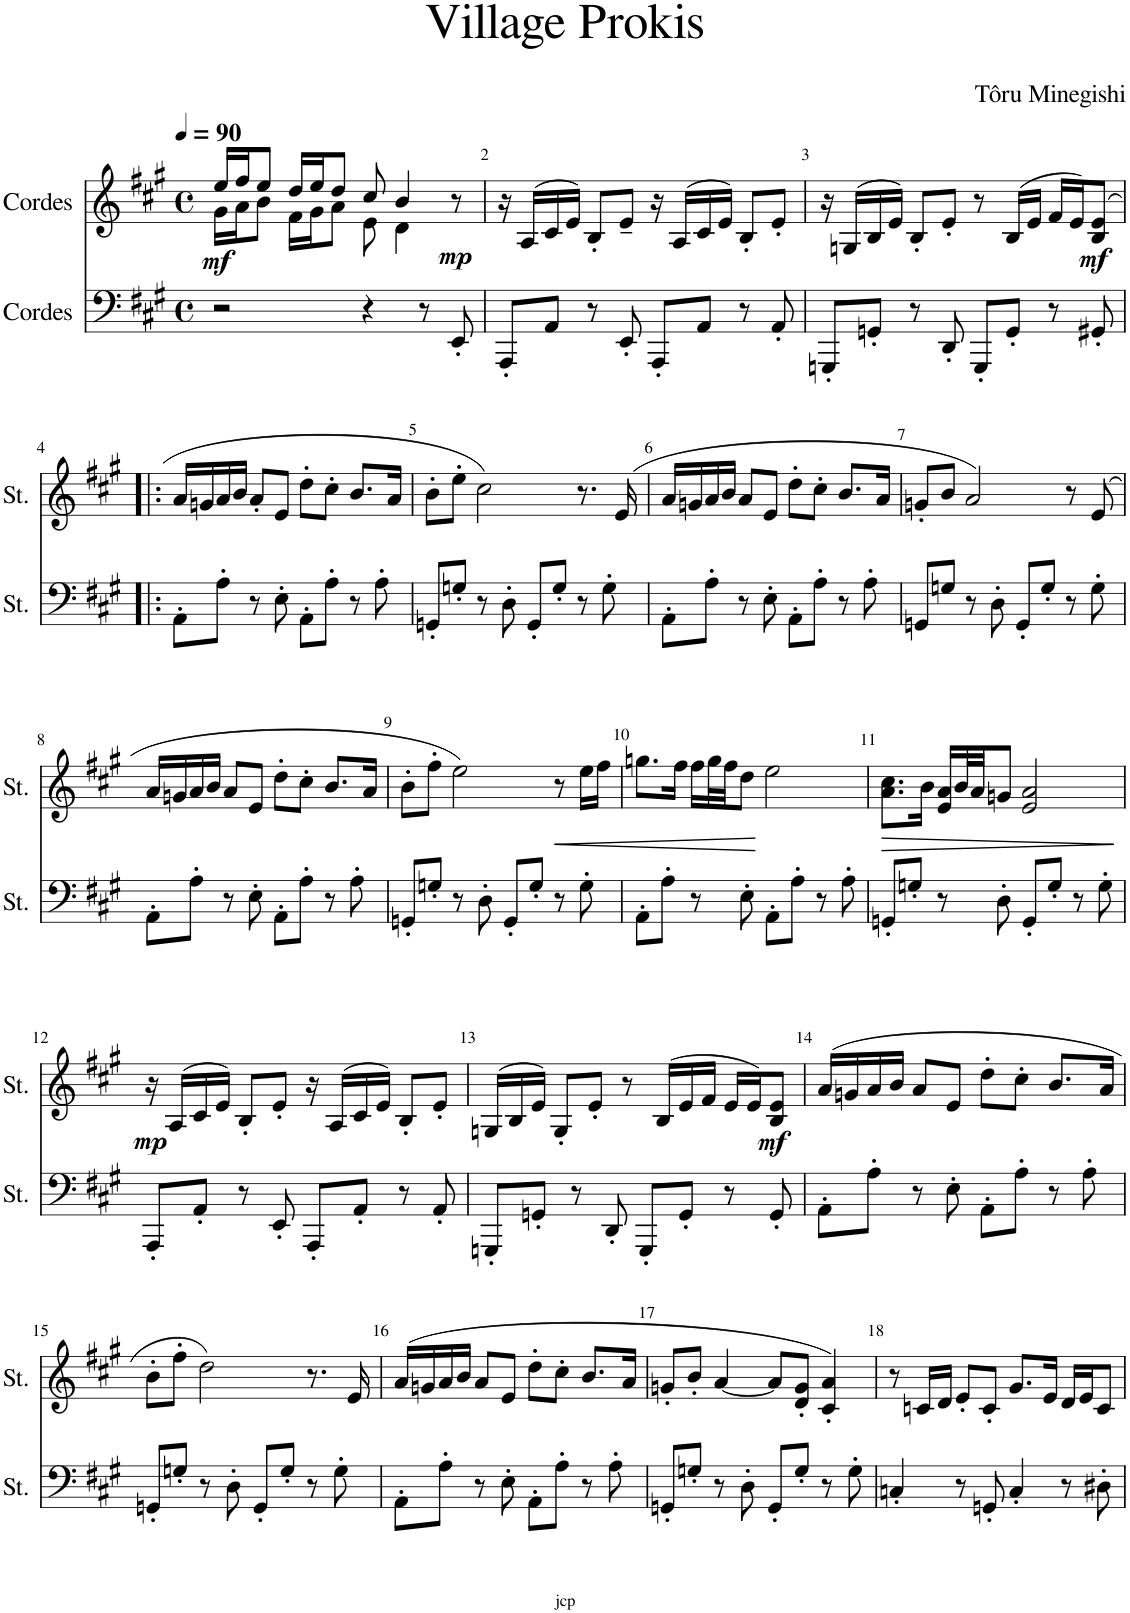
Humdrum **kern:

**kern	**kern	**dynam
*part2	*part1	*part1
*staff2	*staff1	*staff1
*I"Cordes	*I"Cordes	*
*clefF4	*clefG2	*
*k[f#c#g#]	*k[f#c#g#]	*
*M4/4	*M4/4	*
*met(c)	*met(c)	*
*MM90	*MM90	*
=1	=1	=1
*	*^	*
!	!	!	!LO:DY:b
2r	16ee/LL	16g#\LL	mf
.	16ff#/J	16a\J	.
.	8ee/J	8b\J	.
.	16dd/LL	16f#\LL	.
.	16ee/J	16g#\J	.
.	8dd/J	8a\J	.
4r	8cc#/	8e\	.
.	4b/	4d\	.
8r	.	.	.
!	!	!	!LO:DY:b
8EE'/	8r	8ryy	mp
*	*v	*v	*
=2	=2	=2
8AAA'/L	16r	.
.	(>16A/LL	.
8AA/J	16c#/	.
.	16e/JJ)	.
8r	8B'/L	.
8EE'/	8e~/J	.
8AAA'/L	16r	.
.	(>16A/LL	.
8AA/J	16c#/	.
.	16e/JJ)	.
8r	8B'/L	.
8AA'/	8e'/J	.
=3	=3	=3
8GGGn'/L	16r	.
.	(>16Gn/LL	.
8GGn'/J	16B/	.
.	16e/JJ)	.
8r	8B'/L	.
8DD'/	8e'/J	.
8GGG'/L	8r	.
8GG'/J	(>16B/LL	.
.	16e/JJ	.
8r	16f#/LL	.
.	16e/J)	.
!	!	!LO:DY:b
8GG#X'/	(8B/ 8e/J	mf
!!LO:LB:g=z
=4!|:	=4!|:	=4!|:
8AA'\L	16a/LL	.
.	16gn/	.
8A'\J	16a/	.
.	16b/JJ	.
8r	8a'/L	.
8E'\	8e/J	.
8AA'\L	8dd'\L	.
8A'\J	8cc#'\J	.
8r	8.b/L	.
8A'\	.	.
.	16a/Jk	.
=5	=5	=5
8GGn'/L	8b'\L	.
8Gn'/J	8ee'\J	.
8r	2cc#\)	.
8D'\	.	.
8GG'/L	.	.
8G'/J	.	.
8r	8.r	.
8G'\	.	.
.	(16e/	.
=6	=6	=6
8AA'\L	16a/LL	.
.	16gn/	.
8A'\J	16a/	.
.	16b/JJ	.
8r	8a/L	.
8E'\	8e/J	.
8AA'\L	8dd'\L	.
8A'\J	8cc#'\J	.
8r	8.b/L	.
8A'\	.	.
.	16a/Jk	.
=7	=7	=7
8GGn/L	8gn'/L	.
8Gn/J	8b/J	.
8r	2a/)	.
8D'\	.	.
8GG'/L	.	.
8G'/J	.	.
8r	8r	.
8G'\	(8e/	.
!!LO:LB:g=z
=8	=8	=8
8AA'\L	16a/LL	.
.	16gn/	.
8A'\J	16a/	.
.	16b/JJ	.
8r	8a/L	.
8E'\	8e/J	.
8AA'\L	8dd'\L	.
8A'\J	8cc#'\J	.
8r	8.b/L	.
8A'\	.	.
.	16a/Jk	.
=9	=9	=9
8GGn'/L	8b'\L	.
8Gn'/J	8ff#'\J	.
8r	2ee\)	.
8D'\	.	.
8GG'/L	.	.
8G'/J	.	.
!	!	!LO:HP:b
8r	8r	<
8G'\	16ee\LL	.
.	16ff#\JJ	.
=10	=10	=10
8AA'\L	8.ggn\L	.
8A'\J	.	.
.	16ff#\Jk	.
8r	16ff#\LL	.
.	32gg\L	.
.	32ff#\JJ	.
8E'\	8dd\J	.
8AA'\L	2ee\	[
8A'\J	.	.
8r	.	.
8A'\	.	.
=11	=11	=11
!	!	!LO:HP:b
8GGn'/L	8.a\ 8.cc#\L	>
8Gn'/J	.	.
.	16b\Jk	.
8r	16e/ 16a/LL	.
.	32b/L	.
.	32a/JJ	.
8D'\	8gn/J	.
8GG'/L	2e/ 2a/	.
8G'/J	.	.
8r	.	.
8G'\	.	.
.	.	]
!!LO:LB:g=z
=12	=12	=12
!	!	!LO:DY:b
8AAA'/L	16r	mp
.	(>16A/LL	.
8AA'/J	16c#/	.
.	16e/JJ)	.
8r	8B'/L	.
8EE'/	8e'/J	.
8AAA'/L	16r	.
.	(>16A/LL	.
8AA'/J	16c#/	.
.	16e/JJ)	.
8r	8B'/L	.
8AA'/	8e'/J	.
=13	=13	=13
8GGGn'/L	(>16Gn/LL	.
.	16B/	.
8GGn'/J	16e/JJ)	.
.	8G'/L	.
8r	.	.
.	8e'/J	.
8DD'/	.	.
.	8r	.
8GGG'/L	.	.
.	(>16B/LL	.
8GG'/J	16e/	.
.	16f#/JJ	.
8r	16e/LL	.
.	16e/J)	.
!	!	!LO:DY:b
8GG'/	8B/ 8e/J	mf
=14	=14	=14
8AA'\L	(16a/LL	.
.	16gn/	.
8A'\J	16a/	.
.	16b/JJ	.
8r	8a/L	.
8E'\	8e/J	.
8AA'\L	8dd'\L	.
8A'\J	8cc#'\J	.
8r	8.b/L	.
8A'\	.	.
.	16a/Jk	.
!!LO:LB:g=z
=15	=15	=15
8GGn'/L	8b'\L	.
8Gn'/J	8ff#'\J	.
8r	2dd\)	.
8D'\	.	.
8GG'/L	.	.
8G'/J	.	.
8r	8.r	.
8G'\	.	.
.	16e/	.
=16	=16	=16
8AA'\L	(16a/LL	.
.	16gn/	.
8A'\J	16a/	.
.	16b/JJ	.
8r	8a/L	.
8E'\	8e/J	.
8AA'\L	8dd'\L	.
8A'\J	8cc#'\J	.
8r	8.b/L	.
8A'\	.	.
.	16a/Jk	.
=17	=17	=17
8GGn'/L	8gn'/L	.
8Gn'/J	8b'/J	.
8r	[4a/	.
8D'\	.	.
8GG'/L	8a/L]	.
8G'/J	8d/' 8g/'J	.
8r	4c#/' 4a/')	.
8G'\	.	.
=18	=18	=18
4Cn'/	8r	.
.	16cn/LL	.
.	16d/JJ	.
8r	8e'/L	.
8GGn'/	8c'/J	.
4C'/	8.g#/L	.
.	16e/Jk	.
8r	16d/LL	.
.	16e/J	.
8D#X'\	8c/J	.
=	=	=
*-	*-	*-
